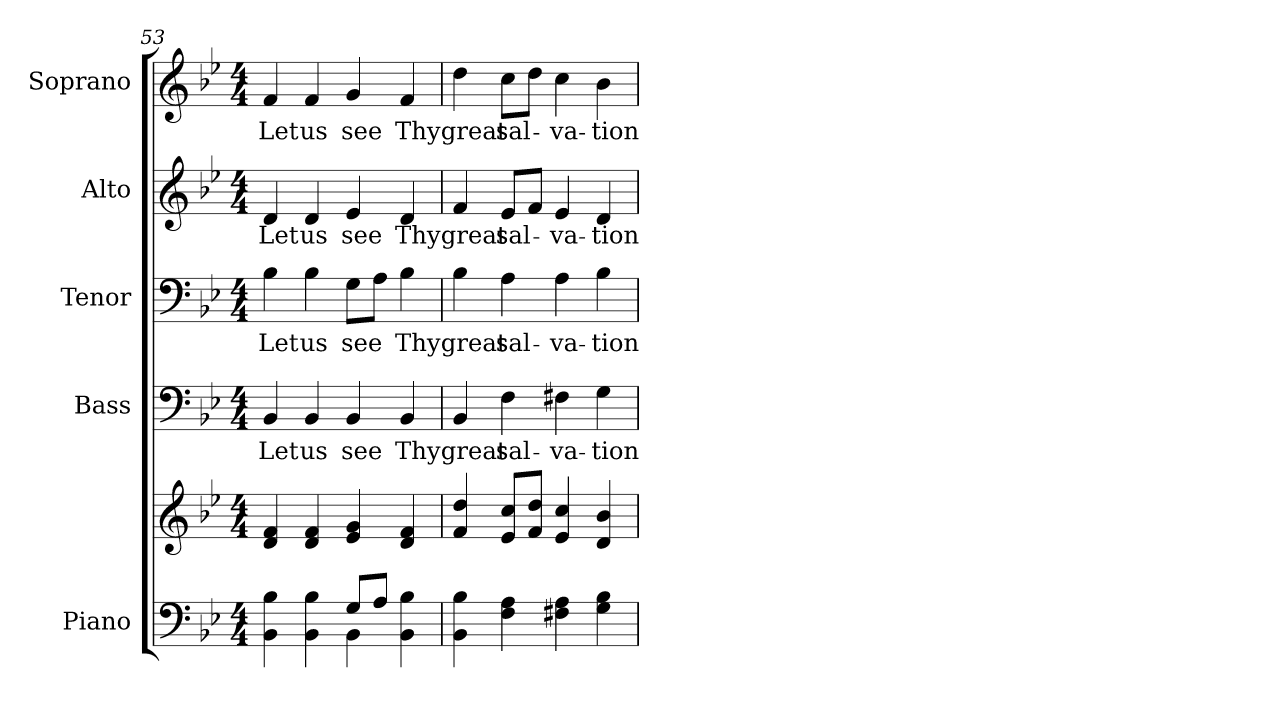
**kern	**kern	**kern	**text	**kern	**text	**kern	**text	**kern	**text
*part5	*part5	*part4	*part4	*part3	*part3	*part2	*part2	*part1	*part1
*staff6	*staff5	*staff4	*staff4	*staff3	*staff3	*staff2	*staff2	*staff1	*staff1
*I"Piano	*	*I"Bass	*	*I"Tenor	*	*I"Alto	*	*I"Soprano	*
*I'Pno.	*	*I'B.	*	*I'T.	*	*I'A.	*	*I'S.	*
!!LO:PB:g=z
*clefF4	*clefG2	*clefF4	*	*clefF4	*	*clefG2	*	*clefG2	*
*k[b-e-]	*k[b-e-]	*k[b-e-]	*	*k[b-e-]	*	*k[b-e-]	*	*k[b-e-]	*
*B-:	*B-:	*B-:	*	*B-:	*	*B-:	*	*B-:	*
*M4/4	*M4/4	*M4/4	*	*M4/4	*	*M4/4	*	*M4/4	*
=53	=53	=53	=53	=53	=53	=53	=53	=53	=53
*^	*	*	*	*	*	*	*	*	*
!	!	!	!	!LO:LY:b:color=#000000	!	!	!	!	!	!
!	!	!	!	!	!	!LO:LY:b:color=#000000	!	!	!	!
!	!	!	!	!	!	!	!	!LO:LY:b:color=#000000	!	!
!	!	!	!	!	!	!	!	!	!	!LO:LY:b:color=#000000
4BB-i\ 4B-i	2ryy	4di/ 4fi	4BB-i/	Let	4B-i\	Let	4di/	Let	4fi/	Let
!	!	!	!	!LO:LY:b:color=#000000	!	!	!	!	!	!
!	!	!	!	!	!	!LO:LY:b:color=#000000	!	!	!	!
!	!	!	!	!	!	!	!	!LO:LY:b:color=#000000	!	!
!	!	!	!	!	!	!	!	!	!	!LO:LY:b:color=#000000
4BB-i\ 4B-i	.	4di/ 4fi	4BB-i/	us	4B-i\	us	4di/	us	4fi/	us
!	!	!	!	!LO:LY:b:color=#000000	!	!	!	!	!	!
!	!	!	!	!	!	!LO:LY:b:color=#000000	!	!	!	!
!	!	!	!	!	!	!	!	!LO:LY:b:color=#000000	!	!
!	!	!	!	!	!	!	!	!	!	!LO:LY:b:color=#000000
8Gi/L	4BB-i\	4e-i/ 4gi	4BB-i/	see	8Gi\L	see	4e-i/	see	4gi/	see
8Ai/J	.	.	.	.	8Ai\J	.	.	.	.	.
!	!	!	!	!LO:LY:b:color=#000000	!	!	!	!	!	!
!	!	!	!	!	!	!LO:LY:b:color=#000000	!	!	!	!
!	!	!	!	!	!	!	!	!LO:LY:b:color=#000000	!	!
!	!	!	!	!	!	!	!	!	!	!LO:LY:b:color=#000000
4BB-i\ 4B-i	4ryy	4di/ 4fi	4BB-i/	Thy	4B-i\	Thy	4di/	Thy	4fi/	Thy
*v	*v	*	*	*	*	*	*	*	*	*
=54	=54	=54	=54	=54	=54	=54	=54	=54	=54
*^	*	*	*	*	*	*	*	*	*
!	!	!	!	!LO:LY:b:color=#000000	!	!	!	!	!	!
*v	*v	*	*	*	*	*	*	*	*	*
*^	*	*	*	*	*	*	*	*	*
!	!	!	!	!	!	!LO:LY:b:color=#000000	!	!	!	!
*v	*v	*	*	*	*	*	*	*	*	*
*^	*	*	*	*	*	*	*	*	*
!	!	!	!	!	!	!	!	!LO:LY:b:color=#000000	!	!
*v	*v	*	*	*	*	*	*	*	*	*
*^	*	*	*	*	*	*	*	*	*
!	!	!	!	!	!	!	!	!	!	!LO:LY:b:color=#000000
*v	*v	*	*	*	*	*	*	*	*	*
4BB-i\ 4B-i	4fi/ 4ddi	4BB-i/	great	4B-i\	great	4fi/	great	4ddi\	great
!	!	!	!LO:LY:b:color=#000000	!	!	!	!	!	!
!	!	!	!	!	!LO:LY:b:color=#000000	!	!	!	!
!	!	!	!	!	!	!	!LO:LY:b:color=#000000	!	!
!	!	!	!	!	!	!	!	!	!LO:LY:b:color=#000000
4Fi\ 4Ai	8e-i/ 8cciL	4Fi\	sal-	4Ai\	sal-	8e-i/L	sal-	8cci\L	sal-
.	8fi/ 8ddiJ	.	.	.	.	8fi/J	.	8ddi\J	.
!	!	!	!LO:LY:b:color=#000000	!	!	!	!	!	!
!	!	!	!	!	!LO:LY:b:color=#000000	!	!	!	!
!	!	!	!	!	!	!	!LO:LY:b:color=#000000	!	!
!	!	!	!	!	!	!	!	!	!LO:LY:b:color=#000000
4F#Xi\ 4Ai	4e-i/ 4cci	4F#Xi\	-va-	4Ai\	-va-	4e-i/	-va-	4cci\	-va-
!	!	!	!LO:LY:b:color=#000000	!	!	!	!	!	!
!	!	!	!	!	!LO:LY:b:color=#000000	!	!	!	!
!	!	!	!	!	!	!	!LO:LY:b:color=#000000	!	!
!	!	!	!	!	!	!	!	!	!LO:LY:b:color=#000000
4Gi\ 4B-i	4di/ 4b-i	4Gi\	-tion	4B-i\	-tion	4di/	-tion	4b-i\	-tion
=	=	=	=	=	=	=	=	=	=
*-	*-	*-	*-	*-	*-	*-	*-	*-	*-
